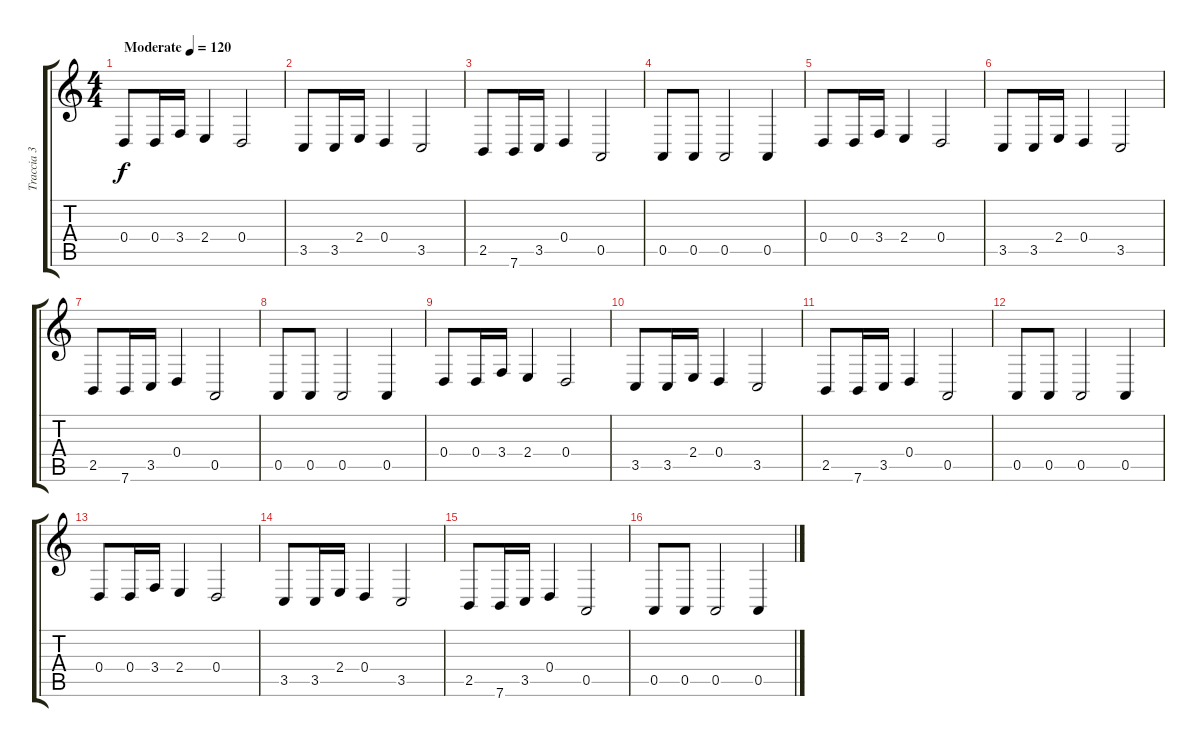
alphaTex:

\track ("Traccia 3" "Traccia 3") {instrument synthdrum}
\staff {score tabs}
\tuning (E4 B3 G3 D3 A2 E2) {hide}
\ts (4 4)
\tempo (120 "Moderate")
\clef g2
\ks c
0.4.8{dy f instrument synthdrum} 0.4.16 3.4.16 2.4.4 0.4.2 |
3.5.8 3.5.16 2.4.16 0.4.4 3.5.2 |
2.5.8 7.6.16 3.5.16 0.4.4 0.5.2 |
0.5.8 0.5.8 0.5.2 0.5.4 |
0.4.8 0.4.16 3.4.16 2.4.4 0.4.2 |
3.5.8 3.5.16 2.4.16 0.4.4 3.5.2 |
2.5.8 7.6.16 3.5.16 0.4.4 0.5.2 |
0.5.8 0.5.8 0.5.2 0.5.4 |
0.4.8 0.4.16 3.4.16 2.4.4 0.4.2 |
3.5.8 3.5.16 2.4.16 0.4.4 3.5.2 |
2.5.8 7.6.16 3.5.16 0.4.4 0.5.2 |
0.5.8 0.5.8 0.5.2 0.5.4 |
0.4.8 0.4.16 3.4.16 2.4.4 0.4.2 |
3.5.8 3.5.16 2.4.16 0.4.4 3.5.2 |
2.5.8 7.6.16 3.5.16 0.4.4 0.5.2 |
0.5.8 0.5.8 0.5.2 0.5.4
